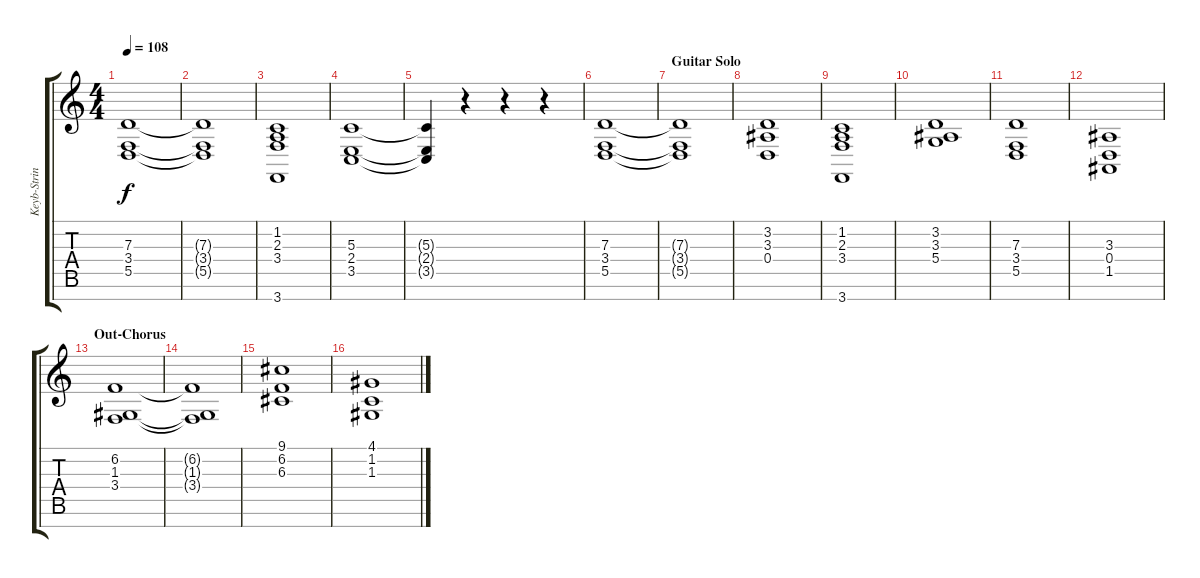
\track ("Keyb-Strings 2" "Keyb-Strin") {instrument stringensemble1}
\staff {score tabs}
\tuning (E4 B3 G3 D3 A2 D2 D2) {hide}
\ts (4 4)
\tempo 108
\clef g2
\ks c
(7.3 3.4 5.5).1{dy f} |
(7.3{t} 3.4{t} 5.5{t}).1 |
(1.2 2.3 3.4 3.7).1 |
(5.3 2.4 3.5).1 |
(5.3{t} 2.4{t} 3.5{t}).4 r.4 r.4 r.4 |
(7.3 3.4 5.5).1 |
\section ("" "Guitar Solo")
(7.3{t} 3.4{t} 5.5{t}).1 |
(3.2 3.3 0.4).1 |
(1.2 2.3 3.4 3.7).1 |
(3.2 3.3 5.4).1 |
(7.3 3.4 5.5).1 |
(3.3 0.4 1.5).1 |
\section ("" "Out-Chorus")
(6.2 1.3 3.4).1 |
(6.2{t} 1.3{t} 3.4{t}).1 |
(9.1 6.2 6.3).1 |
(4.1 1.2 1.3).1
